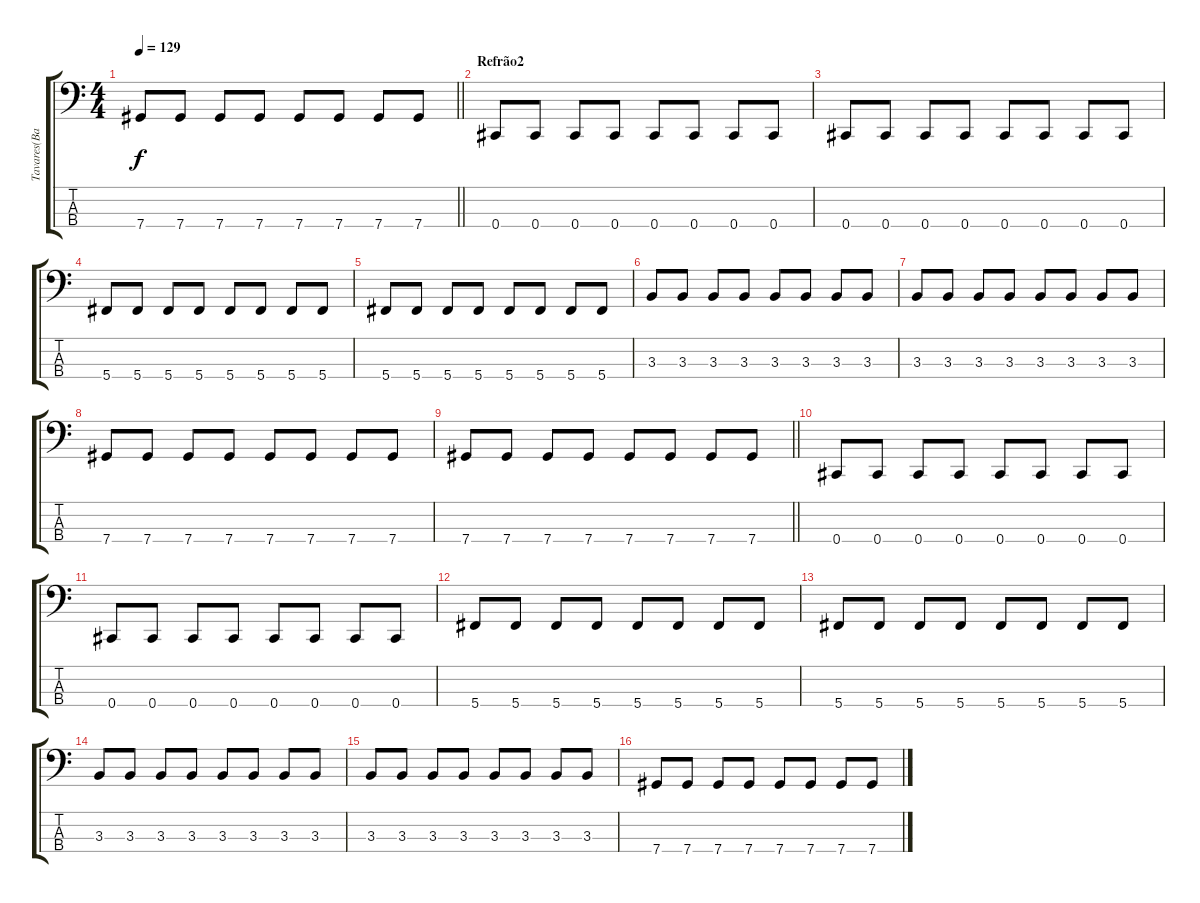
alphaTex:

\track ("Tavares(Baixo)" "Tavares(Ba") {instrument electricbasspick}
\staff {score tabs}
\tuning (Gb2 Db2 Ab1 Db1) {hide}
\ts (4 4)
\tempo 129
\clef f4
\barLineRight lightlight
\ks c
7.4.8{dy f} 7.4.8 7.4.8 7.4.8 7.4.8 7.4.8 7.4.8 7.4.8 |
\section ("" "Refrão2")
0.4.8 0.4.8 0.4.8 0.4.8 0.4.8 0.4.8 0.4.8 0.4.8 |
0.4.8 0.4.8 0.4.8 0.4.8 0.4.8 0.4.8 0.4.8 0.4.8 |
5.4.8 5.4.8 5.4.8 5.4.8 5.4.8 5.4.8 5.4.8 5.4.8 |
5.4.8 5.4.8 5.4.8 5.4.8 5.4.8 5.4.8 5.4.8 5.4.8 |
3.3.8 3.3.8 3.3.8 3.3.8 3.3.8 3.3.8 3.3.8 3.3.8 |
3.3.8 3.3.8 3.3.8 3.3.8 3.3.8 3.3.8 3.3.8 3.3.8 |
7.4.8 7.4.8 7.4.8 7.4.8 7.4.8 7.4.8 7.4.8 7.4.8 |
\barLineRight lightlight
7.4.8 7.4.8 7.4.8 7.4.8 7.4.8 7.4.8 7.4.8 7.4.8 |
0.4.8 0.4.8 0.4.8 0.4.8 0.4.8 0.4.8 0.4.8 0.4.8 |
0.4.8 0.4.8 0.4.8 0.4.8 0.4.8 0.4.8 0.4.8 0.4.8 |
5.4.8 5.4.8 5.4.8 5.4.8 5.4.8 5.4.8 5.4.8 5.4.8 |
5.4.8 5.4.8 5.4.8 5.4.8 5.4.8 5.4.8 5.4.8 5.4.8 |
3.3.8 3.3.8 3.3.8 3.3.8 3.3.8 3.3.8 3.3.8 3.3.8 |
3.3.8 3.3.8 3.3.8 3.3.8 3.3.8 3.3.8 3.3.8 3.3.8 |
7.4.8 7.4.8 7.4.8 7.4.8 7.4.8 7.4.8 7.4.8 7.4.8
